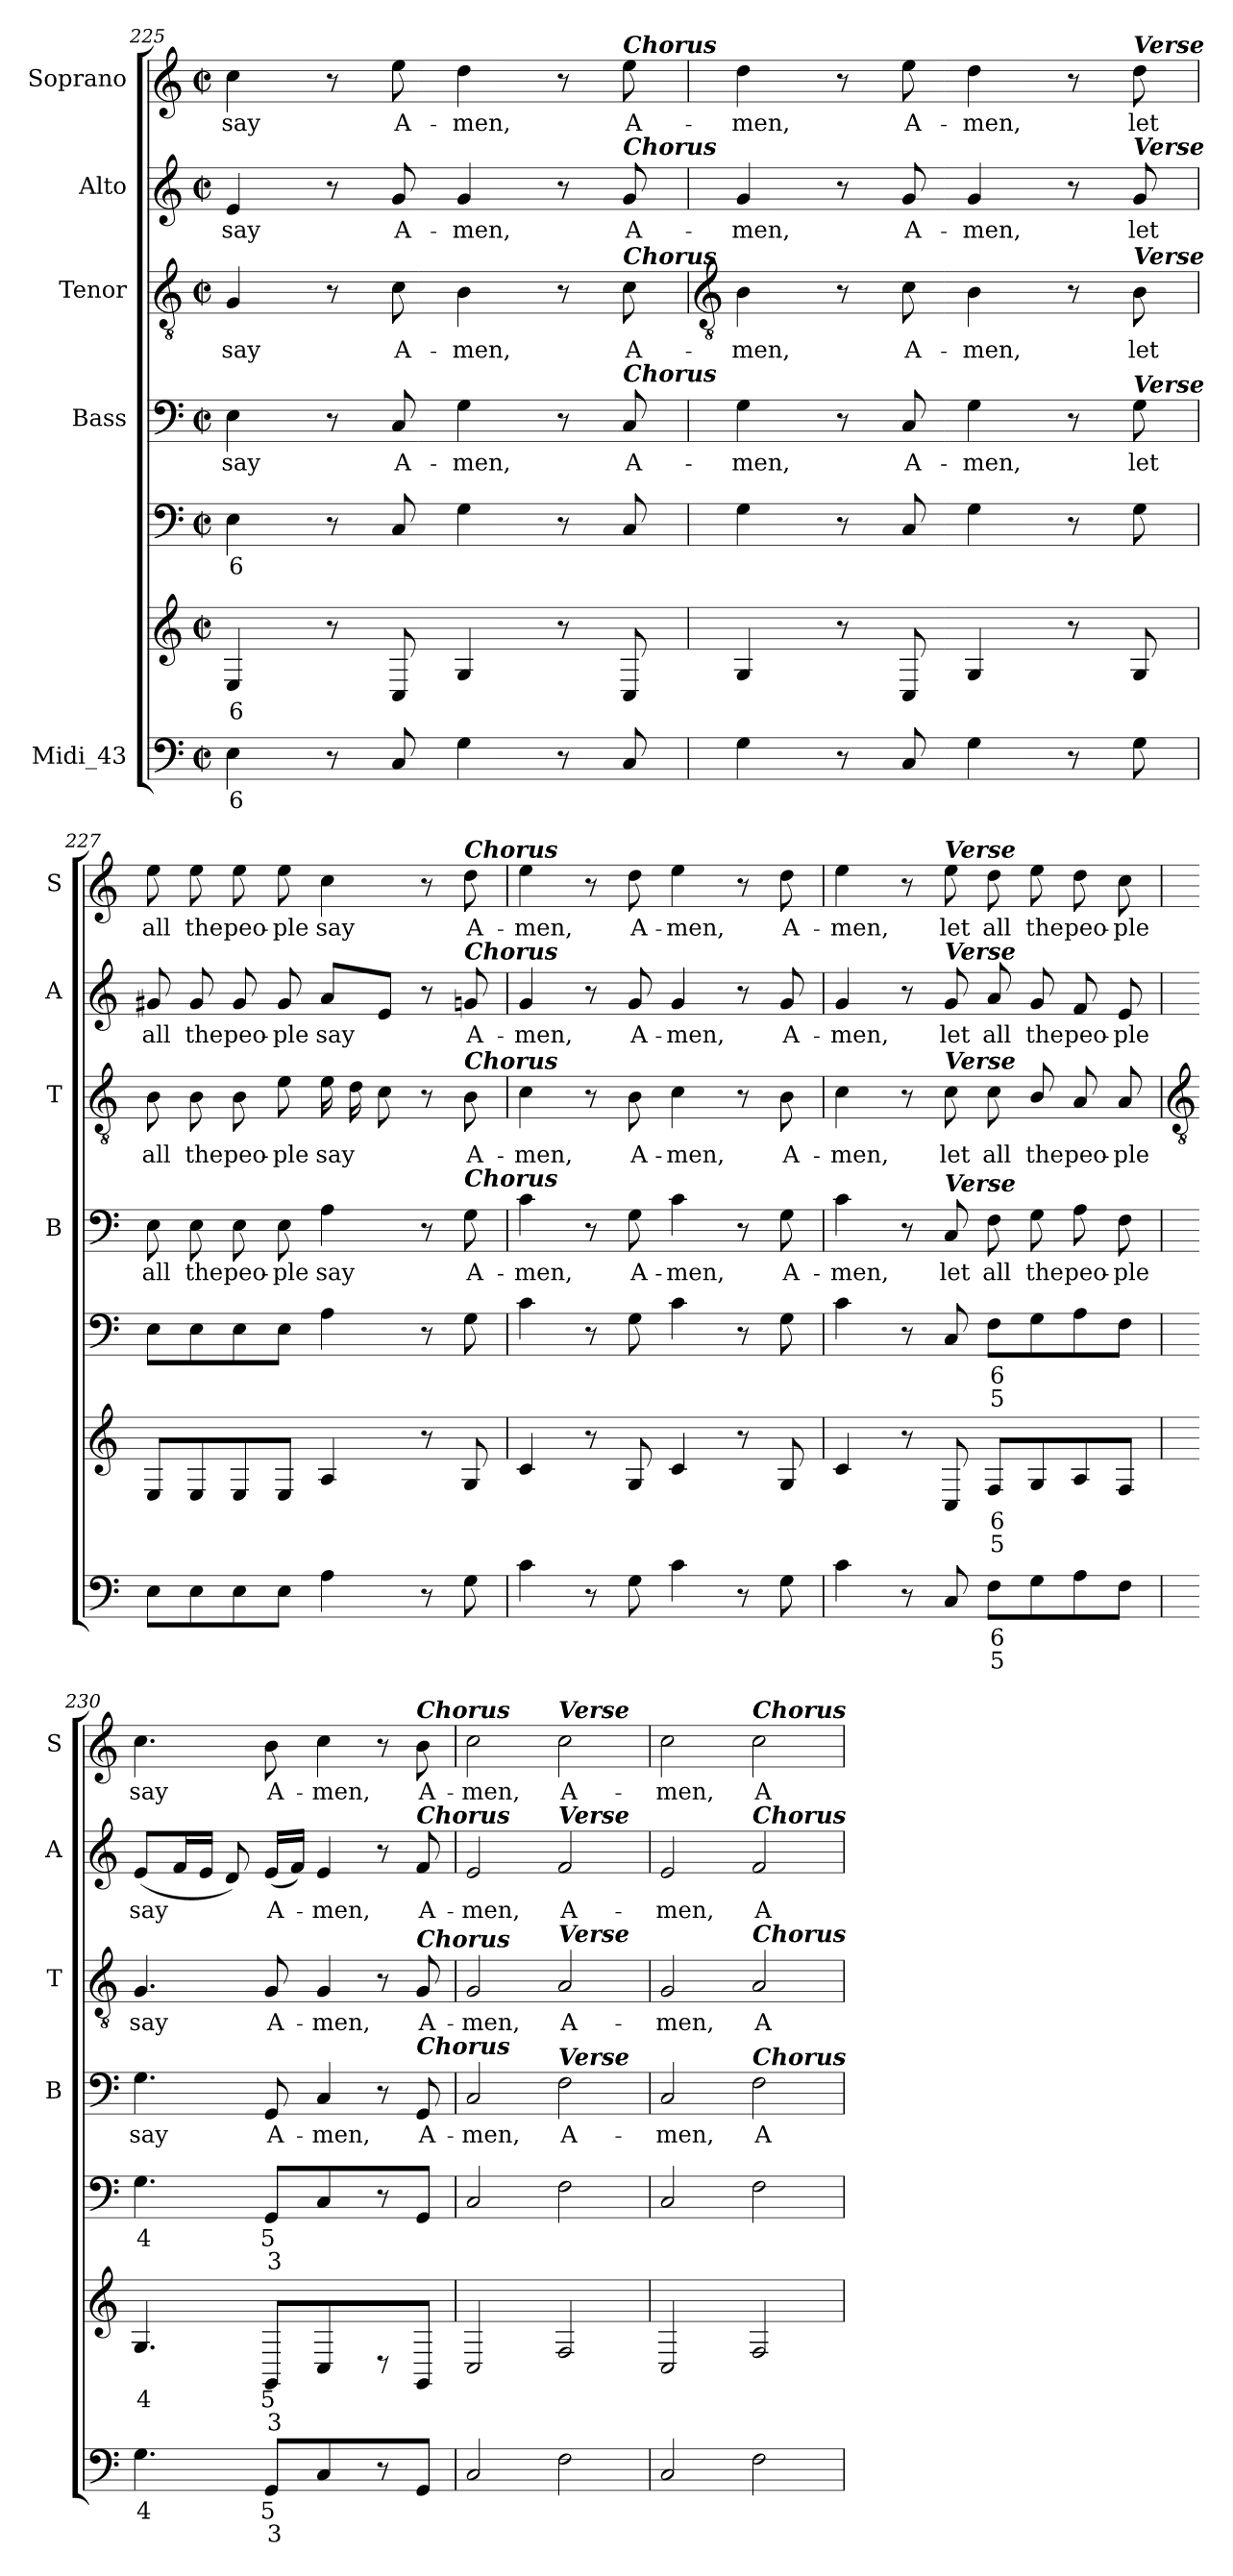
**kern	**text	**text	**kern	**text	**text	**kern	**text	**text	**kern	**text	**kern	**text	**kern	**text	**kern	**text
*part5	*part5	*part5	*part5	*part5	*part5	*part5	*part5	*part5	*part4	*part4	*part3	*part3	*part2	*part2	*part1	*part1
*staff7	*staff7	*staff7	*staff6	*staff6	*staff6	*staff5	*staff5	*staff5	*staff4	*staff4	*staff3	*staff3	*staff2	*staff2	*staff1	*staff1
*I"Midi_43	*	*	*	*	*	*	*	*	*I"Bass	*	*I"Tenor	*	*I"Alto	*	*I"Soprano	*
*	*	*	*	*	*	*	*	*	*I'B	*	*I'T	*	*I'A	*	*I'S	*
*clefF4	*	*	*clefG2	*	*	*clefF4	*	*	*clefF4	*	*clefGv2	*	*clefG2	*	*clefG2	*
*k[]	*	*	*k[]	*	*	*k[]	*	*	*k[]	*	*k[]	*	*k[]	*	*k[]	*
*C:	*	*	*C:	*	*	*C:	*	*	*C:	*	*C:	*	*C:	*	*C:	*
*M2/2	*	*	*M2/2	*	*	*M2/2	*	*	*M2/2	*	*M2/2	*	*M2/2	*	*M2/2	*
*met(c|)	*	*	*met(c|)	*	*	*met(c|)	*	*	*met(c|)	*	*met(c|)	*	*met(c|)	*	*met(c|)	*
=225	=225	=225	=225	=225	=225	=225	=225	=225	=225	=225	=225	=225	=225	=225	=225	=225
!	!LO:LY:b	!	!	!LO:LY:b	!	!	!LO:LY:b	!	!	!LO:LY:b	!	!LO:LY:b	!	!LO:LY:b	!	!LO:LY:b
4E	6	.	4E	6	.	4E	6	.	4E	say	4G	say	4e	say	4cc	say
8r	.	.	8r	.	.	8r	.	.	8r	.	8r	.	8r	.	8r	.
!	!	!	!	!	!	!	!	!	!	!LO:LY:b	!	!LO:LY:b	!	!LO:LY:b	!	!LO:LY:b
8C	.	.	8C	.	.	8C	.	.	8C	A-	8c	A-	8g	A-	8ee	A-
!	!	!	!	!	!	!	!	!	!	!LO:LY:b	!	!LO:LY:b	!	!LO:LY:b	!	!LO:LY:b
4G	.	.	4G	.	.	4G	.	.	4G	-men,	4B	-men,	4g	-men,	4dd	-men,
8r	.	.	8r	.	.	8r	.	.	8r	.	8r	.	8r	.	8r	.
!	!	!	!	!	!	!	!	!	!	!	!	!	!	!	!LO:TX:a:Bi:t=Chorus	!
!	!	!	!	!	!	!	!	!	!	!	!	!	!LO:TX:a:Bi:t=Chorus	!	!	!
!	!	!	!	!	!	!	!	!	!	!	!LO:TX:a:Bi:t=Chorus	!	!	!	!	!
!	!	!	!	!	!	!	!	!	!LO:TX:a:Bi:t=Chorus	!	!	!	!	!	!	!
!	!	!	!	!	!	!	!	!	!	!LO:LY:b	!	!LO:LY:b	!	!LO:LY:b	!	!LO:LY:b
8C	.	.	8C	.	.	8C	.	.	8C	A-	8c	A-	8g	A-	8ee	A-
!!LO:LB:g=z
=226	=226	=226	=226	=226	=226	=226	=226	=226	=226	=226	=226	=226	=226	=226	=226	=226
*	*	*	*	*	*	*	*	*	*	*	*clefGv2	*	*	*	*	*
!	!	!	!	!	!	!	!	!	!	!LO:LY:b	!	!LO:LY:b	!	!LO:LY:b	!	!LO:LY:b
4G	.	.	4G	.	.	4G	.	.	4G	-men,	4B	-men,	4g	-men,	4dd	-men,
8r	.	.	8r	.	.	8r	.	.	8r	.	8r	.	8r	.	8r	.
!	!	!	!	!	!	!	!	!	!	!LO:LY:b	!	!LO:LY:b	!	!LO:LY:b	!	!LO:LY:b
8C	.	.	8C	.	.	8C	.	.	8C	A-	8c	A-	8g	A-	8ee	A-
!	!	!	!	!	!	!	!	!	!	!LO:LY:b	!	!LO:LY:b	!	!LO:LY:b	!	!LO:LY:b
4G	.	.	4G	.	.	4G	.	.	4G	-men,	4B	-men,	4g	-men,	4dd	-men,
8r	.	.	8r	.	.	8r	.	.	8r	.	8r	.	8r	.	8r	.
!	!	!	!	!	!	!	!	!	!	!	!	!	!	!	!LO:TX:a:Bi:t=Verse	!
!	!	!	!	!	!	!	!	!	!	!	!	!	!LO:TX:a:Bi:t=Verse	!	!	!
!	!	!	!	!	!	!	!	!	!	!	!LO:TX:a:Bi:t=Verse	!	!	!	!	!
!	!	!	!	!	!	!	!	!	!LO:TX:a:Bi:t=Verse	!	!	!	!	!	!	!
!	!	!	!	!	!	!	!	!	!	!LO:LY:b	!	!LO:LY:b	!	!LO:LY:b	!	!LO:LY:b
8G	.	.	8G	.	.	8G	.	.	8G	let	8B	let	8g	let	8dd	let
=227	=227	=227	=227	=227	=227	=227	=227	=227	=227	=227	=227	=227	=227	=227	=227	=227
!	!	!	!	!	!	!	!	!	!	!LO:LY:b	!	!LO:LY:b	!	!LO:LY:b	!	!LO:LY:b
8EL	.	.	8EL	.	.	8EL	.	.	8E	all	8B	all	8g#X	all	8ee	all
!	!	!	!	!	!	!	!	!	!	!LO:LY:b	!	!LO:LY:b	!	!LO:LY:b	!	!LO:LY:b
8E	.	.	8E	.	.	8E	.	.	8E	the	8B	the	8g#	the	8ee	the
!	!	!	!	!	!	!	!	!	!	!LO:LY:b	!	!LO:LY:b	!	!LO:LY:b	!	!LO:LY:b
8E	.	.	8E	.	.	8E	.	.	8E	peo-	8B	peo-	8g#	peo-	8ee	peo-
!	!	!	!	!	!	!	!	!	!	!LO:LY:b	!	!LO:LY:b	!	!LO:LY:b	!	!LO:LY:b
8EJ	.	.	8EJ	.	.	8EJ	.	.	8E	-ple	8e	-ple	8g#	-ple	8ee	-ple
!	!	!	!	!	!	!	!	!	!	!LO:LY:b	!	!LO:LY:b	!	!LO:LY:b	!	!LO:LY:b
4A	.	.	4A	.	.	4A	.	.	4A	say	16eLL	say	8aL	say	4cc	say
.	.	.	.	.	.	.	.	.	.	.	16d	.	.	.	.	.
.	.	.	.	.	.	.	.	.	.	.	8cJ	.	8eJ	.	.	.
8r	.	.	8r	.	.	8r	.	.	8r	.	8r	.	8r	.	8r	.
!	!	!	!	!	!	!	!	!	!	!	!	!	!	!	!LO:TX:a:Bi:t=Chorus	!
!	!	!	!	!	!	!	!	!	!	!	!	!	!LO:TX:a:Bi:t=Chorus	!	!	!
!	!	!	!	!	!	!	!	!	!	!	!LO:TX:a:Bi:t=Chorus	!	!	!	!	!
!	!	!	!	!	!	!	!	!	!LO:TX:a:Bi:t=Chorus	!	!	!	!	!	!	!
!	!	!	!	!	!	!	!	!	!	!LO:LY:b	!	!LO:LY:b	!	!LO:LY:b	!	!LO:LY:b
8G	.	.	8G	.	.	8G	.	.	8G	A-	8B	A-	8gn	A-	8dd	A-
=228	=228	=228	=228	=228	=228	=228	=228	=228	=228	=228	=228	=228	=228	=228	=228	=228
!	!	!	!	!	!	!	!	!	!	!LO:LY:b	!	!LO:LY:b	!	!LO:LY:b	!	!LO:LY:b
4c	.	.	4c	.	.	4c	.	.	4c	-men,	4c	-men,	4g	-men,	4ee	-men,
8r	.	.	8r	.	.	8r	.	.	8r	.	8r	.	8r	.	8r	.
!	!	!	!	!	!	!	!	!	!	!LO:LY:b	!	!LO:LY:b	!	!LO:LY:b	!	!LO:LY:b
8G	.	.	8G	.	.	8G	.	.	8G	A-	8B	A-	8g	A-	8dd	A-
!	!	!	!	!	!	!	!	!	!	!LO:LY:b	!	!LO:LY:b	!	!LO:LY:b	!	!LO:LY:b
4c	.	.	4c	.	.	4c	.	.	4c	-men,	4c	-men,	4g	-men,	4ee	-men,
8r	.	.	8r	.	.	8r	.	.	8r	.	8r	.	8r	.	8r	.
!	!	!	!	!	!	!	!	!	!	!LO:LY:b	!	!LO:LY:b	!	!LO:LY:b	!	!LO:LY:b
8G	.	.	8G	.	.	8G	.	.	8G	A-	8B	A-	8g	A-	8dd	A-
=229	=229	=229	=229	=229	=229	=229	=229	=229	=229	=229	=229	=229	=229	=229	=229	=229
!	!	!	!	!	!	!	!	!	!	!LO:LY:b	!	!LO:LY:b	!	!LO:LY:b	!	!LO:LY:b
4c	.	.	4c	.	.	4c	.	.	4c	-men,	4c	-men,	4g	-men,	4ee	-men,
8r	.	.	8r	.	.	8r	.	.	8r	.	8r	.	8r	.	8r	.
!	!	!	!	!	!	!	!	!	!	!	!	!	!	!	!LO:TX:a:Bi:t=Verse	!
!	!	!	!	!	!	!	!	!	!	!	!	!	!LO:TX:a:Bi:t=Verse	!	!	!
!	!	!	!	!	!	!	!	!	!	!	!LO:TX:a:Bi:t=Verse	!	!	!	!	!
!	!	!	!	!	!	!	!	!	!LO:TX:a:Bi:t=Verse	!	!	!	!	!	!	!
!	!	!	!	!	!	!	!	!	!	!LO:LY:b	!	!LO:LY:b	!	!LO:LY:b	!	!LO:LY:b
8C	.	.	8C	.	.	8C	.	.	8C	let	8c	let	8g	let	8ee	let
!	!LO:LY:b	!LO:LY:b	!	!LO:LY:b	!LO:LY:b	!	!LO:LY:b	!LO:LY:b	!	!LO:LY:b	!	!LO:LY:b	!	!LO:LY:b	!	!LO:LY:b
8FL	6	5	8FL	6	5	8FL	6	5	8F	all	8c	all	8a	all	8dd	all
!	!	!	!	!	!	!	!	!	!	!LO:LY:b	!	!LO:LY:b	!	!LO:LY:b	!	!LO:LY:b
8G	.	.	8G	.	.	8G	.	.	8G	the	8B/	the	8g	the	8ee	the
!	!	!	!	!	!	!	!	!	!	!LO:LY:b	!	!LO:LY:b	!	!LO:LY:b	!	!LO:LY:b
8A	.	.	8A	.	.	8A	.	.	8A	peo-	8A	peo-	8f	peo-	8dd	peo-
!	!	!	!	!	!	!	!	!	!	!LO:LY:b	!	!LO:LY:b	!	!LO:LY:b	!	!LO:LY:b
8FJ	.	.	8FJ	.	.	8FJ	.	.	8F	-ple	8A	-ple	8e	-ple	8cc	-ple
!!LO:LB:g=z
=230	=230	=230	=230	=230	=230	=230	=230	=230	=230	=230	=230	=230	=230	=230	=230	=230
*	*	*	*	*	*	*	*	*	*	*	*clefGv2	*	*	*	*	*
!	!LO:LY:b	!	!	!LO:LY:b	!	!	!LO:LY:b	!	!	!LO:LY:b	!	!LO:LY:b	!	!LO:LY:b	!	!LO:LY:b
4.G	4	.	4.G	4	.	4.G	4	.	4.G	say	4.G	say	(<8eL	say	4.cc	say
.	.	.	.	.	.	.	.	.	.	.	.	.	16fL	.	.	.
.	.	.	.	.	.	.	.	.	.	.	.	.	16eJJ	.	.	.
.	.	.	.	.	.	.	.	.	.	.	.	.	8d)	.	.	.
!	!LO:LY:b	!LO:LY:b	!	!LO:LY:b	!LO:LY:b	!	!LO:LY:b	!LO:LY:b	!	!LO:LY:b	!	!LO:LY:b	!	!LO:LY:b	!	!LO:LY:b
8GGL	5	3	8GGL	5	3	8GGL	5	3	8GG	A-	8G	A-	(<16eLL	A-	8b	A-
.	.	.	.	.	.	.	.	.	.	.	.	.	16fJJ)	.	.	.
!	!	!	!	!	!	!	!	!	!	!LO:LY:b	!	!LO:LY:b	!	!LO:LY:b	!	!LO:LY:b
4C	.	.	4C	.	.	4C	.	.	4C	-men,	4G	-men,	4e	men,	4cc	-men,
8r	.	.	8r	.	.	8r	.	.	8r	.	8r	.	8r	.	8r	.
!	!	!	!	!	!	!	!	!	!	!	!	!	!	!	!LO:TX:a:Bi:t=Chorus	!
!	!	!	!	!	!	!	!	!	!	!	!	!	!LO:TX:a:Bi:t=Chorus	!	!	!
!	!	!	!	!	!	!	!	!	!	!	!LO:TX:a:Bi:t=Chorus	!	!	!	!	!
!	!	!	!	!	!	!	!	!	!LO:TX:a:Bi:t=Chorus	!	!	!	!	!	!	!
!	!	!	!	!	!	!	!	!	!	!LO:LY:b	!	!LO:LY:b	!	!LO:LY:b	!	!LO:LY:b
8GGJ	.	.	8GGJ	.	.	8GGJ	.	.	8GG	A-	8G	A-	8f	A-	8b	A-
=231	=231	=231	=231	=231	=231	=231	=231	=231	=231	=231	=231	=231	=231	=231	=231	=231
!	!	!	!	!	!	!	!	!	!	!LO:LY:b	!	!LO:LY:b	!	!LO:LY:b	!	!LO:LY:b
2C	.	.	2C	.	.	2C	.	.	2C	-men,	2G	-men,	2e	-men,	2cc	-men,
!	!	!	!	!	!	!	!	!	!	!	!	!	!	!	!LO:TX:a:Bi:t=Verse	!
!	!	!	!	!	!	!	!	!	!	!	!	!	!LO:TX:a:Bi:t=Verse	!	!	!
!	!	!	!	!	!	!	!	!	!	!	!LO:TX:a:Bi:t=Verse	!	!	!	!	!
!	!	!	!	!	!	!	!	!	!LO:TX:a:Bi:t=Verse	!	!	!	!	!	!	!
!	!	!	!	!	!	!	!	!	!	!LO:LY:b	!	!LO:LY:b	!	!LO:LY:b	!	!LO:LY:b
2F	.	.	2F	.	.	2F	.	.	2F	A-	2A	A-	2f	A-	2cc	A-
=232	=232	=232	=232	=232	=232	=232	=232	=232	=232	=232	=232	=232	=232	=232	=232	=232
!	!	!	!	!	!	!	!	!	!	!LO:LY:b	!	!LO:LY:b	!	!LO:LY:b	!	!LO:LY:b
2C	.	.	2C	.	.	2C	.	.	2C	-men,	2G	-men,	2e	-men,	2cc	-men,
!	!	!	!	!	!	!	!	!	!	!	!	!	!	!	!LO:TX:a:Bi:t=Chorus	!
!	!	!	!	!	!	!	!	!	!	!	!	!	!LO:TX:a:Bi:t=Chorus	!	!	!
!	!	!	!	!	!	!	!	!	!	!	!LO:TX:a:Bi:t=Chorus	!	!	!	!	!
!	!	!	!	!	!	!	!	!	!LO:TX:a:Bi:t=Chorus	!	!	!	!	!	!	!
!	!	!	!	!	!	!	!	!	!	!LO:LY:b	!	!LO:LY:b	!	!LO:LY:b	!	!LO:LY:b
2F	.	.	2F	.	.	2F	.	.	2F	A-	2A	A-	2f	A-	2cc	A-
=	=	=	=	=	=	=	=	=	=	=	=	=	=	=	=	=
*-	*-	*-	*-	*-	*-	*-	*-	*-	*-	*-	*-	*-	*-	*-	*-	*-
